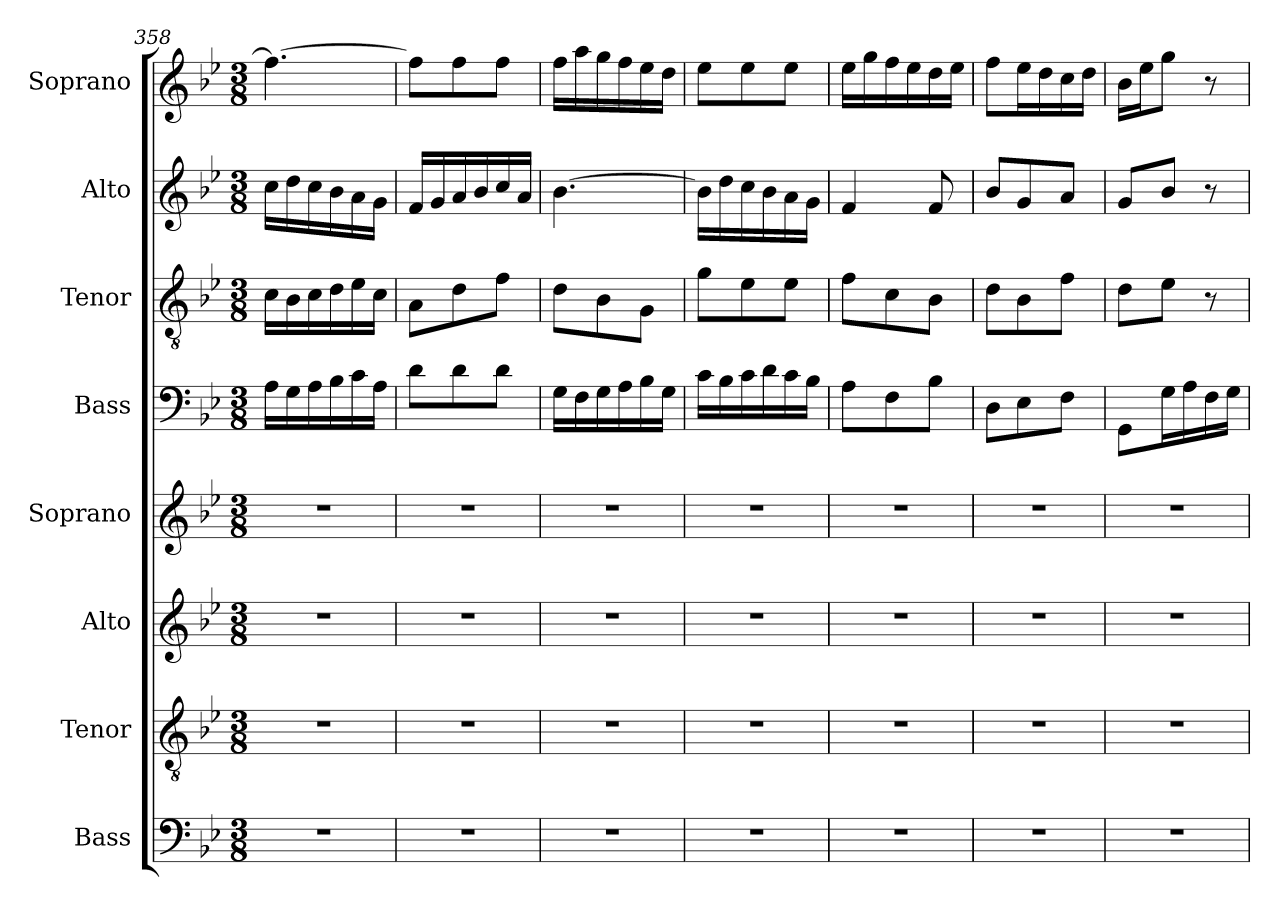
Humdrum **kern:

**kern	**kern	**kern	**kern	**kern	**kern	**kern	**kern
*part8	*part7	*part6	*part5	*part4	*part3	*part2	*part1
*staff8	*staff7	*staff6	*staff5	*staff4	*staff3	*staff2	*staff1
*I"Bass	*I"Tenor	*I"Alto	*I"Soprano	*I"Bass	*I"Tenor	*I"Alto	*I"Soprano
*clefF4	*clefGv2	*clefG2	*clefG2	*clefF4	*clefGv2	*clefG2	*clefG2
*k[b-e-]	*k[b-e-]	*k[b-e-]	*k[b-e-]	*k[b-e-]	*k[b-e-]	*k[b-e-]	*k[b-e-]
*B-:	*B-:	*B-:	*B-:	*B-:	*B-:	*B-:	*B-:
*M3/8	*M3/8	*M3/8	*M3/8	*M3/8	*M3/8	*M3/8	*M3/8
=358	=358	=358	=358	=358	=358	=358	=358
4.r	4.r	4.r	4.r	16A\LL	16c\LL	16cc\LL	4.ff\_
.	.	.	.	16G\	16B-\	16dd\	.
.	.	.	.	16A\	16c\	16cc\	.
.	.	.	.	16B-\	16d\	16b-\	.
.	.	.	.	16c\	16e-\	16a\	.
.	.	.	.	16A\JJ	16c\JJ	16g\JJ	.
=359	=359	=359	=359	=359	=359	=359	=359
4.r	4.r	4.r	4.r	8d\L	8A\L	16f/LL	8ff\L]
.	.	.	.	.	.	16g/	.
.	.	.	.	8d\	8d\	16a/	8ff\
.	.	.	.	.	.	16b-/	.
.	.	.	.	8d\J	8f\J	16cc/	8ff\J
.	.	.	.	.	.	16a/JJ	.
=360	=360	=360	=360	=360	=360	=360	=360
4.r	4.r	4.r	4.r	16G\LL	8d\L	[>4.b-\	16ff\LL
.	.	.	.	16F\	.	.	16aa\
.	.	.	.	16G\	8B-\	.	16gg\
.	.	.	.	16A\	.	.	16ff\
.	.	.	.	16B-\	8G\J	.	16ee-\
.	.	.	.	16G\JJ	.	.	16dd\JJ
=361	=361	=361	=361	=361	=361	=361	=361
4.r	4.r	4.r	4.r	16c\LL	8g\L	16b-\LL]	8ee-\L
.	.	.	.	16B-\	.	16dd\	.
.	.	.	.	16c\	8e-\	16cc\	8ee-\
.	.	.	.	16d\	.	16b-\	.
.	.	.	.	16c\	8e-\J	16a\	8ee-\J
.	.	.	.	16B-\JJ	.	16g\JJ	.
!!LO:PB:g=z
=362	=362	=362	=362	=362	=362	=362	=362
4.r	4.r	4.r	4.r	8A\L	8f\L	4f/	16ee-\LL
.	.	.	.	.	.	.	16gg\
.	.	.	.	8F\	8c\	.	16ff\
.	.	.	.	.	.	.	16ee-\
.	.	.	.	8B-\J	8B-\J	8f/	16dd\
.	.	.	.	.	.	.	16ee-\JJ
=363	=363	=363	=363	=363	=363	=363	=363
4.r	4.r	4.r	4.r	8D\L	8d\L	8b-/L	8ff\L
.	.	.	.	8E-\	8B-\	8g/	16ee-\L
.	.	.	.	.	.	.	16dd\
.	.	.	.	8F\J	8f\J	8a/J	16cc\
.	.	.	.	.	.	.	16dd\JJ
=364	=364	=364	=364	=364	=364	=364	=364
4.r	4.r	4.r	4.r	8GG\L	8d\L	8g/L	16b-\LL
.	.	.	.	.	.	.	16ee-\J
.	.	.	.	16G\L	8e-\J	8b-/J	8gg\J
.	.	.	.	16A\	.	.	.
.	.	.	.	16F\	8r	8r	8r
.	.	.	.	16G\JJ	.	.	.
=	=	=	=	=	=	=	=
*-	*-	*-	*-	*-	*-	*-	*-
